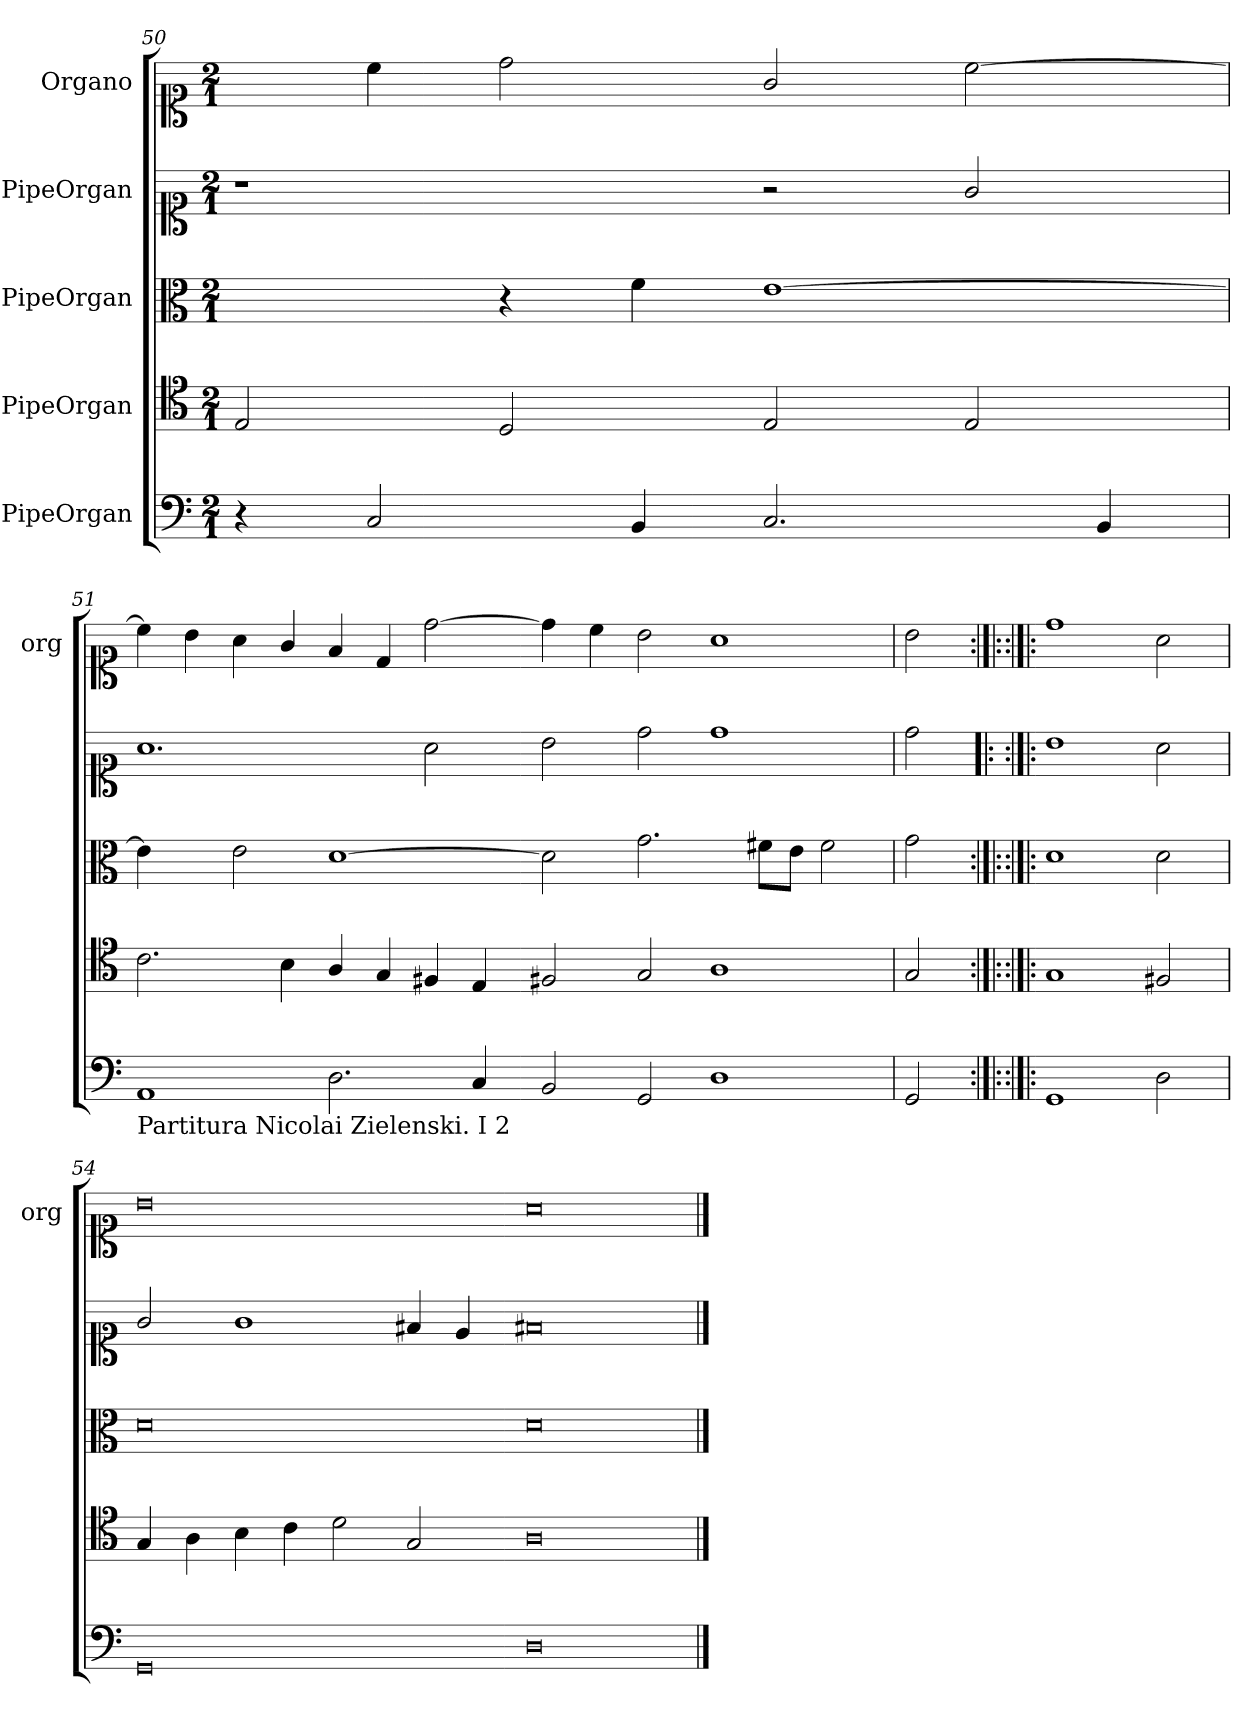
**kern	**kern	**kern	**kern	**kern
*part5	*part4	*part3	*part2	*part1
*staff5	*staff4	*staff3	*staff2	*staff1
*I"PipeOrgan	*I"PipeOrgan	*I"PipeOrgan	*I"PipeOrgan	*I"Organo
*	*	*	*	*I'org
*clefF4	*clefC4	*clefC3	*clefC1	*clefC1
*k[]	*k[]	*k[]	*k[]	*k[]
*M2/1	*M2/1	*M2/1	*M2/1	*M2/1
=50	=50	=50	=50	=50
4r	2E/	2ryy	1r	4ryy
2C/	.	.	.	4cc\
.	2D/	4r	.	2dd\
4BB/	.	4f\	.	.
2.C/	2E/	[1e	2r	2g/
.	2E/	.	2g/	[2cc\
4BB/	.	.	.	.
=51	=51	=51	=51	=51
!LO:TX:b:t=Partitura Nicolai Zielenski.                I     2	!	!	!	!
!	!	!LO:N:vis=4	!	!
1AA	2.c\	2e!\]	1.a	4cc!\]
.	.	.	.	4b\
.	.	2e\	.	4a\
.	4B\	.	.	4g/
2.D\	4A/	[1d	.	4f/
.	4G/	.	.	4d/
.	4F#X/	.	2a\	[2dd\
4C/	4E/	.	.	.
=52-	=52-	=52-	=52-	=52-
2BB/	2F#X/	2d]	2b\	4dd\]
.	.	.	.	4cc\
2GG/	2G/	2.g\	2dd\	2b\
1D	1A	.	1dd	1a
.	.	8f#X\L	.	.
.	.	8e\J	.	.
.	.	2f#\	.	.
=53	=53	=53	=53	=53
2GG/	2G/	2g\	2dd\	2b\
=:|!|:	=:|!|:	=:|!|:	=!|:	=:|!|:
1GG	1G	1d	1b	1dd
2D\	2F#X/	2d\	2a\	2a\
=54	=54	=54	=54	=54
0GG	4G/	0d	2g/	0b
.	4A\	.	.	.
.	4B\	.	1g	.
.	4c\	.	.	.
.	2d\	.	.	.
.	2G/	.	4f#X/	.
.	.	.	4e/	.
=56-	=56-	=56-	=56-	=56-
0D	0A	0d	0f#X	0a
==	==	==	==	==
*-	*-	*-	*-	*-
